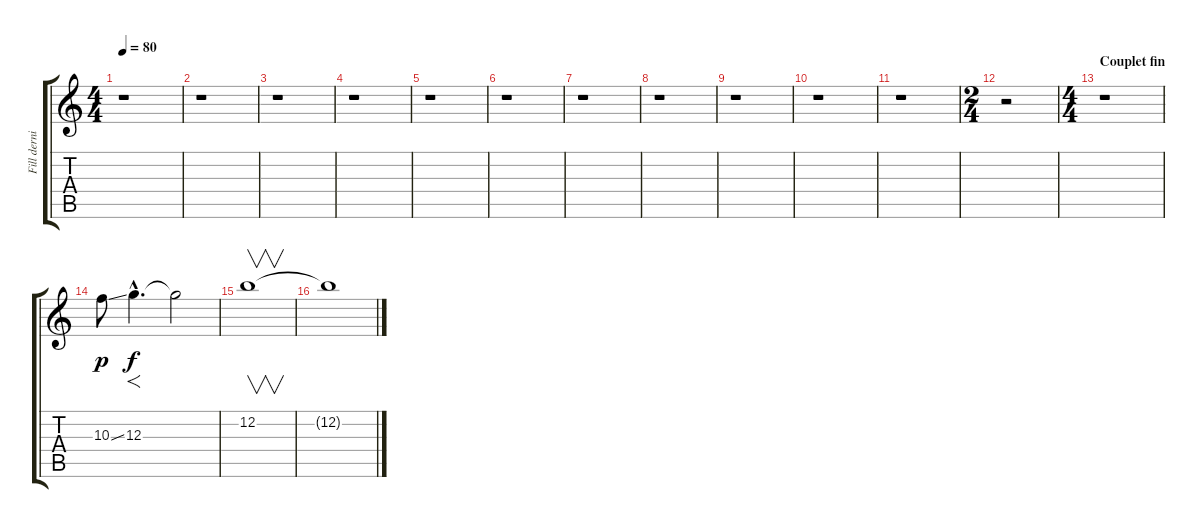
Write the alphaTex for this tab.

\track ("Fill dernier solo" "Fill derni") {instrument overdrivenguitar}
\staff {score tabs}
\tuning (E4 B3 G3 D3 A2 E2) {hide}
\ts (4 4)
\tempo 80
\clef g2
\ks c
r.1{dy p} |
r.1 |
r.1 |
r.1 |
r.1 |
r.1 |
r.1 |
r.1 |
r.1 |
r.1 |
r.1 |
\ts (2 4)
r.2 |
\ts (4 4)
\section ("" "Couplet fin")
r.1 |
10.3{ss}.8 12.3{hac}.4{f d dy f} 12.3{t}.2 |
12.2.1{v} |
12.2{t}.1
